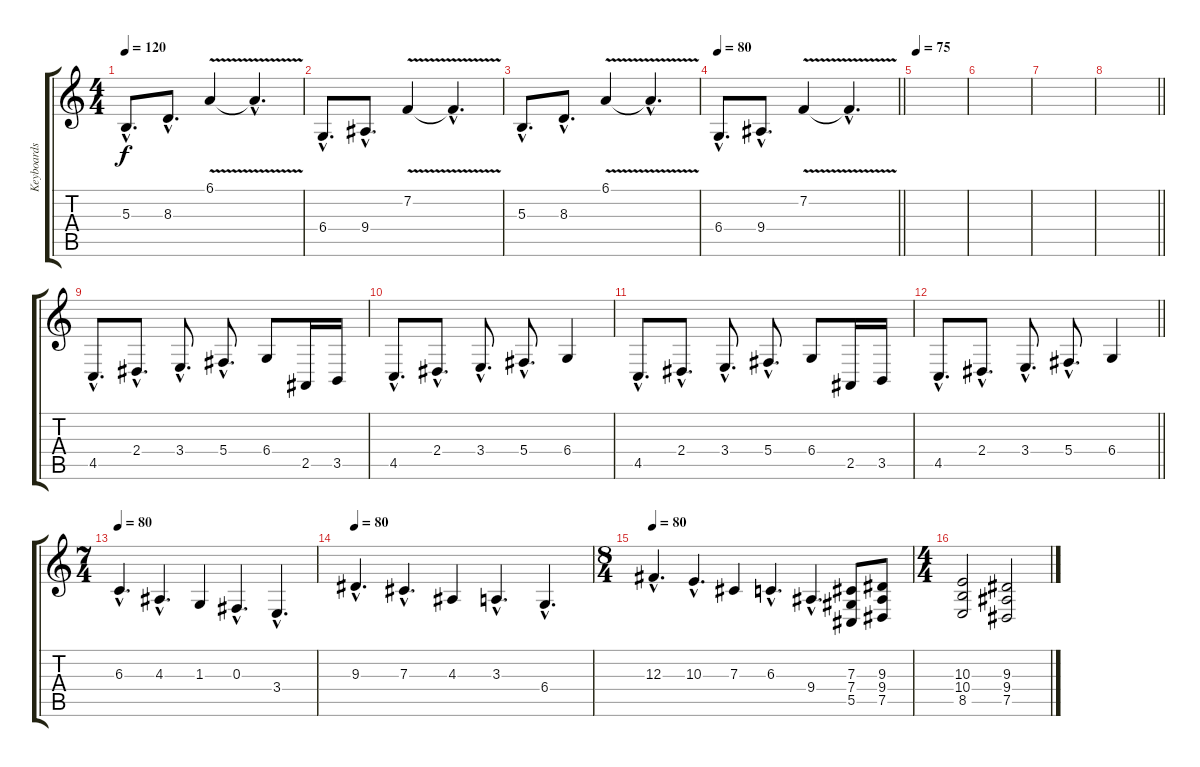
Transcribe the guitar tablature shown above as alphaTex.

\track ("Keyboards" "Keyboards") {instrument lead2sawtooth}
\staff {score tabs}
\tuning (Eb4 Bb3 Gb3 Db3 Ab2 Eb2) {hide}
\ts (4 4)
\tempo 120
\clef g2
\ks c
5.3{hac}.8{d dy f} 8.3{hac}.8{d} 6.1{v}.4 6.1{hac t}.4{d} |
6.4{hac}.8{d} 9.4{hac}.8{d} 7.2{v}.4 7.2{hac t}.4{d} |
5.3{hac}.8{d} 8.3{hac}.8{d} 6.1{v}.4 6.1{hac t}.4{d} |
\tempo 80
\barLineRight lightlight
6.4{hac}.8{d} 9.4{hac}.8{d} 7.2{v}.4 7.2{hac t}.4{d} |
\tempo 75
|
|
|
\barLineRight lightlight
|
4.5{hac}.8{d} 2.4{hac}.8{d} 3.4{hac}.8{d} 5.4{hac}.8{d} 6.4.8 2.5.16 3.5.16 |
4.5{hac}.8{d} 2.4{hac}.8{d} 3.4{hac}.8{d} 5.4{hac}.8{d} 6.4.4 |
4.5{hac}.8{d} 2.4{hac}.8{d} 3.4{hac}.8{d} 5.4{hac}.8{d} 6.4.8 2.5.16 3.5.16 |
\barLineRight lightlight
4.5{hac}.8{d} 2.4{hac}.8{d} 3.4{hac}.8{d} 5.4{hac}.8{d} 6.4.4 |
\ts (7 4)
\tempo 80
6.3{hac}.4{d} 4.3{hac}.4{d} 1.3.4 0.3{hac}.4{d} 3.4{hac}.4{d} |
\tempo 80
9.3{hac}.4{d} 7.3{hac}.4{d} 4.3.4 3.3{hac}.4{d} 6.4{hac}.4{d} |
\ts (8 4)
\tempo 80
12.3{hac}.4{d} 10.3{hac}.4{d} 7.3.4 6.3{hac}.4{d} 9.4{hac}.4{d} (7.3 7.4 5.5).8 (9.3 9.4 7.5).8 |
\ts (4 4)
(10.3 10.4 8.5).2 (9.3 9.4 7.5).2
